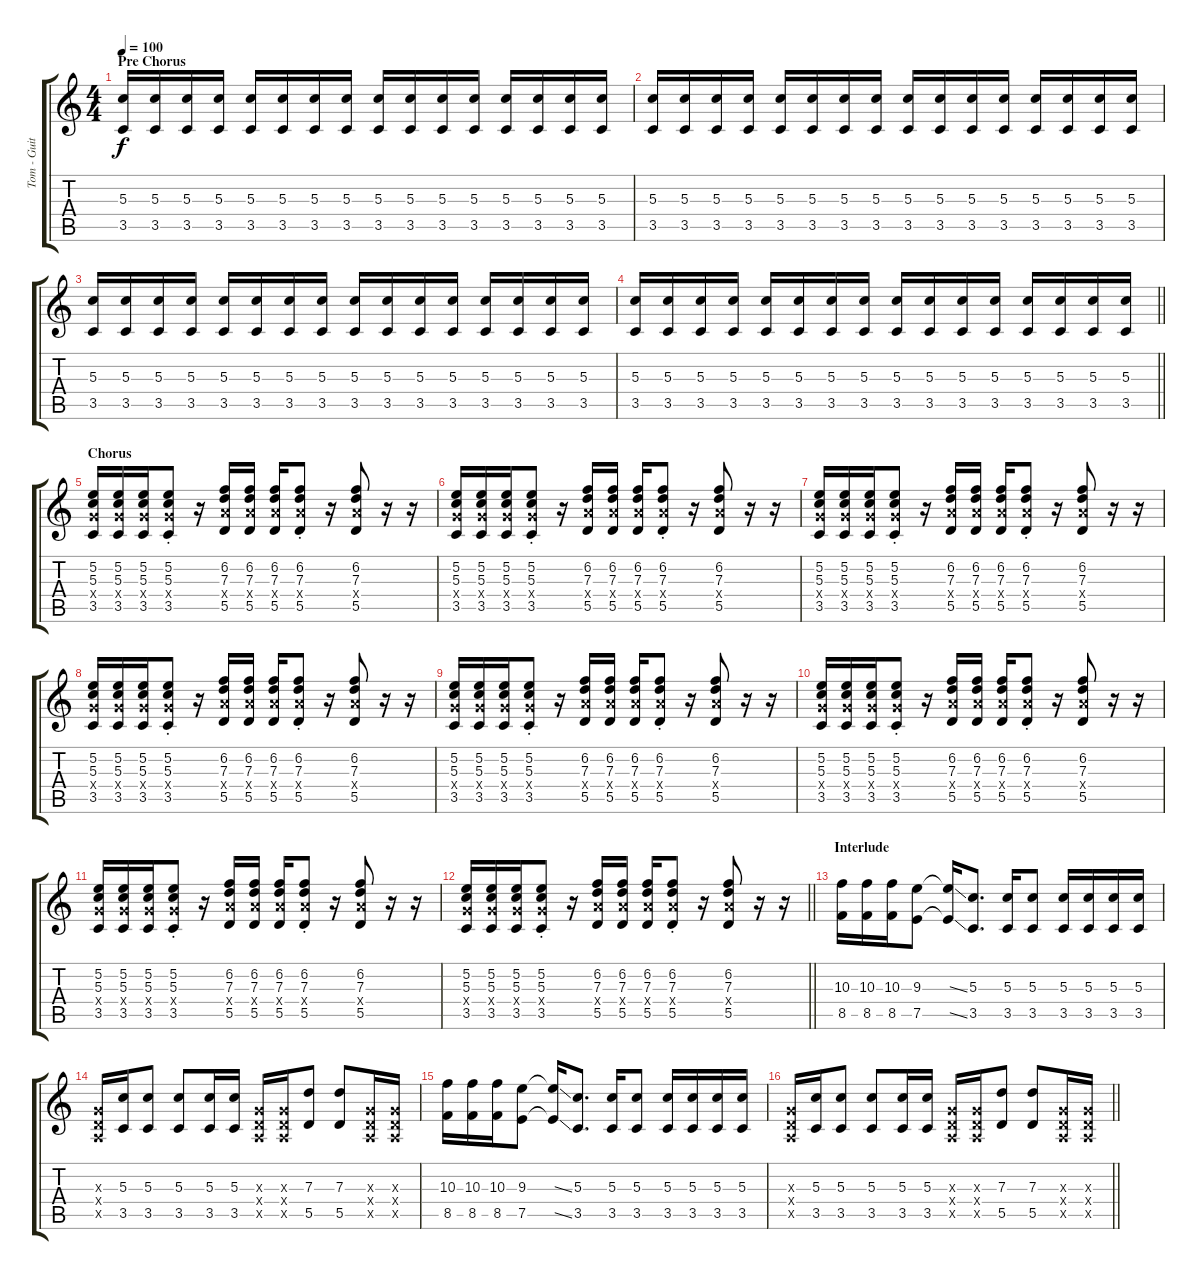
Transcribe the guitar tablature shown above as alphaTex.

\track ("Tom - Guitar 2" "Tom - Guit") {instrument overdrivenguitar}
\staff {score tabs}
\tuning (E4 B3 G3 D3 A2 E2) {hide}
\ts (4 4)
\section ("" "Pre Chorus")
\tempo 100
\clef g2
\ks c
(5.3 3.5).16{dy f} (5.3 3.5).16 (5.3 3.5).16 (5.3 3.5).16 (5.3 3.5).16 (5.3 3.5).16 (5.3 3.5).16 (5.3 3.5).16 (5.3 3.5).16 (5.3 3.5).16 (5.3 3.5).16 (5.3 3.5).16 (5.3 3.5).16 (5.3 3.5).16 (5.3 3.5).16 (5.3 3.5).16 |
(5.3 3.5).16 (5.3 3.5).16 (5.3 3.5).16 (5.3 3.5).16 (5.3 3.5).16 (5.3 3.5).16 (5.3 3.5).16 (5.3 3.5).16 (5.3 3.5).16 (5.3 3.5).16 (5.3 3.5).16 (5.3 3.5).16 (5.3 3.5).16 (5.3 3.5).16 (5.3 3.5).16 (5.3 3.5).16 |
(5.3 3.5).16 (5.3 3.5).16 (5.3 3.5).16 (5.3 3.5).16 (5.3 3.5).16 (5.3 3.5).16 (5.3 3.5).16 (5.3 3.5).16 (5.3 3.5).16 (5.3 3.5).16 (5.3 3.5).16 (5.3 3.5).16 (5.3 3.5).16 (5.3 3.5).16 (5.3 3.5).16 (5.3 3.5).16 |
\barLineRight lightlight
(5.3 3.5).16 (5.3 3.5).16 (5.3 3.5).16 (5.3 3.5).16 (5.3 3.5).16 (5.3 3.5).16 (5.3 3.5).16 (5.3 3.5).16 (5.3 3.5).16 (5.3 3.5).16 (5.3 3.5).16 (5.3 3.5).16 (5.3 3.5).16 (5.3 3.5).16 (5.3 3.5).16 (5.3 3.5).16 |
\section ("" "Chorus")
(5.2 5.3 5.4{x} 3.5).16 (5.2 5.3 5.4{x} 3.5).16 (5.2 5.3 5.4{x} 3.5).16 (5.2{st} 5.3{st} 5.4{x} 3.5{st}).8 r.16 (6.2 7.3 7.4{x} 5.5).16 (6.2 7.3 7.4{x} 5.5).16 (6.2 7.3 7.4{x} 5.5).16 (6.2{st} 7.3{st} 7.4{x} 5.5{st}).8 r.16 (6.2 7.3 7.4{x} 5.5).8 r.16 r.16 |
(5.2 5.3 5.4{x} 3.5).16 (5.2 5.3 5.4{x} 3.5).16 (5.2 5.3 5.4{x} 3.5).16 (5.2{st} 5.3{st} 5.4{x} 3.5{st}).8 r.16 (6.2 7.3 7.4{x} 5.5).16 (6.2 7.3 7.4{x} 5.5).16 (6.2 7.3 7.4{x} 5.5).16 (6.2{st} 7.3{st} 7.4{x} 5.5{st}).8 r.16 (6.2 7.3 7.4{x} 5.5).8 r.16 r.16 |
(5.2 5.3 5.4{x} 3.5).16 (5.2 5.3 5.4{x} 3.5).16 (5.2 5.3 5.4{x} 3.5).16 (5.2{st} 5.3{st} 5.4{x} 3.5{st}).8 r.16 (6.2 7.3 7.4{x} 5.5).16 (6.2 7.3 7.4{x} 5.5).16 (6.2 7.3 7.4{x} 5.5).16 (6.2{st} 7.3{st} 7.4{x} 5.5{st}).8 r.16 (6.2 7.3 7.4{x} 5.5).8 r.16 r.16 |
(5.2 5.3 5.4{x} 3.5).16 (5.2 5.3 5.4{x} 3.5).16 (5.2 5.3 5.4{x} 3.5).16 (5.2{st} 5.3{st} 5.4{x} 3.5{st}).8 r.16 (6.2 7.3 7.4{x} 5.5).16 (6.2 7.3 7.4{x} 5.5).16 (6.2 7.3 7.4{x} 5.5).16 (6.2{st} 7.3{st} 7.4{x} 5.5{st}).8 r.16 (6.2 7.3 7.4{x} 5.5).8 r.16 r.16 |
(5.2 5.3 5.4{x} 3.5).16 (5.2 5.3 5.4{x} 3.5).16 (5.2 5.3 5.4{x} 3.5).16 (5.2{st} 5.3{st} 5.4{x} 3.5{st}).8 r.16 (6.2 7.3 7.4{x} 5.5).16 (6.2 7.3 7.4{x} 5.5).16 (6.2 7.3 7.4{x} 5.5).16 (6.2{st} 7.3{st} 7.4{x} 5.5{st}).8 r.16 (6.2 7.3 7.4{x} 5.5).8 r.16 r.16 |
(5.2 5.3 5.4{x} 3.5).16 (5.2 5.3 5.4{x} 3.5).16 (5.2 5.3 5.4{x} 3.5).16 (5.2{st} 5.3{st} 5.4{x} 3.5{st}).8 r.16 (6.2 7.3 7.4{x} 5.5).16 (6.2 7.3 7.4{x} 5.5).16 (6.2 7.3 7.4{x} 5.5).16 (6.2{st} 7.3{st} 7.4{x} 5.5{st}).8 r.16 (6.2 7.3 7.4{x} 5.5).8 r.16 r.16 |
(5.2 5.3 5.4{x} 3.5).16 (5.2 5.3 5.4{x} 3.5).16 (5.2 5.3 5.4{x} 3.5).16 (5.2{st} 5.3{st} 5.4{x} 3.5{st}).8 r.16 (6.2 7.3 7.4{x} 5.5).16 (6.2 7.3 7.4{x} 5.5).16 (6.2 7.3 7.4{x} 5.5).16 (6.2{st} 7.3{st} 7.4{x} 5.5{st}).8 r.16 (6.2 7.3 7.4{x} 5.5).8 r.16 r.16 |
\barLineRight lightlight
(5.2 5.3 5.4{x} 3.5).16 (5.2 5.3 5.4{x} 3.5).16 (5.2 5.3 5.4{x} 3.5).16 (5.2{st} 5.3{st} 5.4{x} 3.5{st}).8 r.16 (6.2 7.3 7.4{x} 5.5).16 (6.2 7.3 7.4{x} 5.5).16 (6.2 7.3 7.4{x} 5.5).16 (6.2{st} 7.3{st} 7.4{x} 5.5{st}).8 r.16 (6.2 7.3 7.4{x} 5.5).8 r.16 r.16 |
\section ("" "Interlude")
(10.3 8.5).16 (10.3 8.5).16 (10.3 8.5).16 (9.3 7.5).8 (9.3{ss t} 7.5{ss t}).16 (5.3 3.5).8{d} (5.3 3.5).16 (5.3 3.5).8 (5.3 3.5).16 (5.3 3.5).16 (5.3 3.5).16 (5.3 3.5).16 |
(0.3{x} 0.4{x} 0.5{x}).16 (5.3 3.5).16 (5.3 3.5).8 (5.3 3.5).8 (5.3 3.5).16 (5.3 3.5).16 (0.3{x} 0.4{x} 0.5{x}).16 (0.3{x} 0.4{x} 0.5{x}).16 (7.3 5.5).8 (7.3 5.5).8 (0.3{x} 0.4{x} 0.5{x}).16 (0.3{x} 0.4{x} 0.5{x}).16 |
(10.3 8.5).16 (10.3 8.5).16 (10.3 8.5).16 (9.3 7.5).8 (9.3{ss t} 7.5{ss t}).16 (5.3 3.5).8{d} (5.3 3.5).16 (5.3 3.5).8 (5.3 3.5).16 (5.3 3.5).16 (5.3 3.5).16 (5.3 3.5).16 |
\barLineRight lightlight
(0.3{x} 0.4{x} 0.5{x}).16 (5.3 3.5).16 (5.3 3.5).8 (5.3 3.5).8 (5.3 3.5).16 (5.3 3.5).16 (0.3{x} 0.4{x} 0.5{x}).16 (0.3{x} 0.4{x} 0.5{x}).16 (7.3 5.5).8 (7.3 5.5).8 (0.3{x} 0.4{x} 0.5{x}).16 (0.3{x} 0.4{x} 0.5{x}).16
